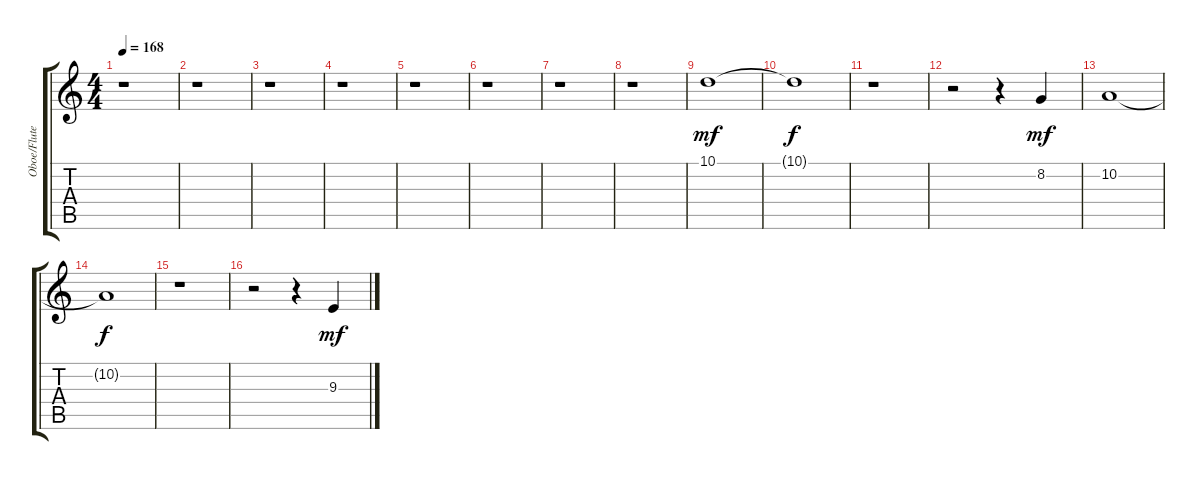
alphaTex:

\track ("Oboe/Flute" "Oboe/Flute") {instrument flute}
\staff {score tabs}
\tuning (E4 B3 G3 D3 A2 E2) {hide}
\ts (4 4)
\section ("" "")
\tempo 168
\clef g2
\ks c
r.1{dy mf instrument flute} |
r.1 |
r.1 |
r.1 |
r.1 |
r.1 |
r.1 |
r.1 |
\section ("" "")
10.1.1{volume 10 instrument oboe} |
10.1{t}.1{dy f} |
r.1 |
r.2 r.4 8.2.4{dy mf} |
10.2.1 |
10.2{t}.1{dy f} |
r.1 |
r.2 r.4 9.3.4{dy mf}
